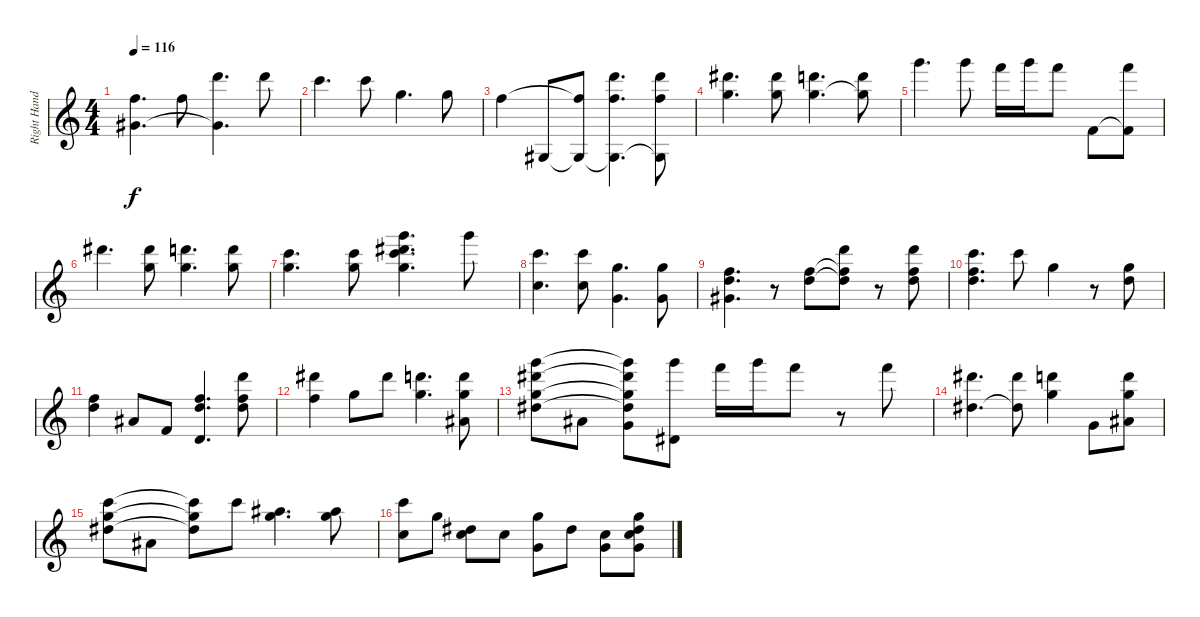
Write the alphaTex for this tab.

\track ("Right Hand" "Right Hand") {instrument acousticgrandpiano}
\staff {score}
\tuning (E4 B3 G3 D3 A2 E2) {hide}
\ts (4 4)
\tempo 116
\clef g2
\ks c
(13.1 9.2).4{d dy f} 13.1.8 (22.1 9.2{t}).4{d} 22.1.8 |
20.1.4{d} 20.1.8 15.1.4{d} 15.1.8 |
13.1.4 1.3.8 (13.1{t} 1.3{t}).8 (22.1 18.2 1.3{t}).4{d} (22.1 18.2 1.3{t}).8 |
(23.1 20.2).4{d} (23.1 20.2).8 (22.1 20.2).4{d} (22.1 20.2{t}).8 |
27.1.4{d} 27.1.8 25.1.16 27.1.16 25.1.8 6.2.8 (25.1 6.2{t}).8 |
23.1.4{d} (23.1 20.2).8 (22.1 20.2).4{d} (22.1 20.2).8 |
(20.1 20.2).4{d} (20.1 20.2).8 (27.1 28.2 29.3 29.4).4{d} 27.1.8 |
(20.1 13.2).4{d} (20.1 13.2).8 (15.1 8.2).4{d} (15.1 8.2).8 |
(13.1 15.2 13.3).4{d} r.8 (18.2 19.3).8 (22.1 18.2{t} 19.3{t}).8 r.8 (22.1 18.2 19.3).8 |
(20.1 18.2 19.3).4{d} 20.1.8 15.1.4 r.8 (15.1 15.2).8 |
(13.1 15.2).4 6.1.8 1.1.8 (10.1 3.2 22.3).4{d} (22.1 18.2 19.3).8 |
(13.1 28.2).4 15.1.8 23.1.8 (22.1 20.2).4{d} (22.1 20.2 15.3).8 |
(27.1 28.2 24.3 25.4).8 25.5.8 (27.1{t} 28.2{t} 24.3{t} 25.4{t} 22.5).8 (27.1 18.5).8 25.1.16 27.1.16 25.1.8 r.8 25.1.8 |
(23.1 16.2).4{d} (23.1 16.2{t}).8 (22.1 20.2).4 3.1.8 (22.1 20.2 15.3).8 |
(20.1 20.2 20.3).8 20.4.8 (20.1{t} 20.2{t} 20.3{t}).8 20.1.8 (18.1 24.3).4{d} (18.1 24.3).8 |
(20.1 13.2).8 15.1.8 (11.1 13.2).8 8.1.8 (15.1 8.2).8 11.1.8 (8.1 8.2).8 (15.1 16.2 17.3 17.4).8
